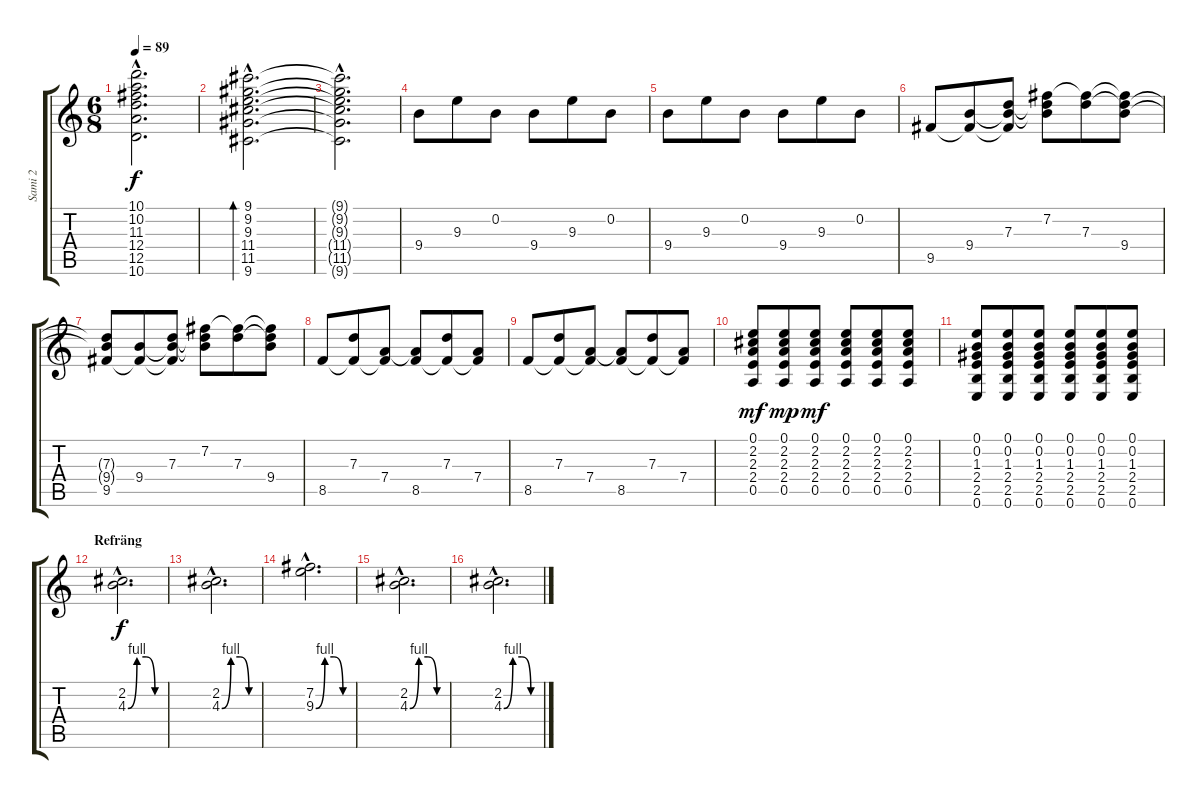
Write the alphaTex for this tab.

\track ("Sami 2" "Sami 2") {instrument distortionguitar}
\staff {score tabs}
\tuning (E4 B3 G3 D3 A2 E2) {hide}
\ts (6 8)
\tempo 89
\clef g2
\ks c
(10.1{hac t} 10.2{hac t} 11.3{hac t} 12.4{hac t} 12.5{hac t} 10.6{hac t}).2{d dy f} |
(9.1{hac} 9.2{hac} 9.3{hac} 11.4{hac} 11.5{hac} 9.6{hac}).2{d bd 120} |
(9.1{hac t} 9.2{hac t} 9.3{hac t} 11.4{hac t} 11.5{hac t} 9.6{hac t}).2{d} |
9.4.8 9.3.8 0.2.8 9.4.8 9.3.8 0.2.8 |
9.4.8 9.3.8 0.2.8 9.4.8 9.3.8 0.2.8 |
9.5.8 (9.4 9.5{t}).8 (7.3 9.4{t} 9.5{t}).8 (7.2 7.3{t} 9.4{t}).8 (7.2{t} 7.3).8 (7.2{t} 7.3{t} 9.4).8 |
(7.3{t} 9.4{t} 9.5).8 (9.4 9.5{t}).8 (7.3 9.4{t} 9.5{t}).8 (7.2 7.3{t} 9.4{t}).8 (7.2{t} 7.3).8 (7.2{t} 7.3{t} 9.4).8 |
8.5.8 (7.3 8.5{t}).8 (7.4 8.5{t}).8 (7.4{t} 8.5).8 (7.3 8.5{t}).8 (7.4 8.5{t}).8 |
8.5.8 (7.3 8.5{t}).8 (7.4 8.5{t}).8 (7.4{t} 8.5).8 (7.3 8.5{t}).8 (7.4 8.5{t}).8 |
(0.1 2.2 2.3 2.4 0.5).8{dy mf} (0.1 2.2 2.3 2.4 0.5).8{dy mp} (0.1 2.2 2.3 2.4 0.5).8{dy mf} (0.1 2.2 2.3 2.4 0.5).8 (0.1 2.2 2.3 2.4 0.5).8 (0.1 2.2 2.3 2.4 0.5).8 |
(0.1 0.2 1.3 2.4 2.5 0.6).8 (0.1 0.2 1.3 2.4 2.5 0.6).8 (0.1 0.2 1.3 2.4 2.5 0.6).8 (0.1 0.2 1.3 2.4 2.5 0.6).8 (0.1 0.2 1.3 2.4 2.5 0.6).8 (0.1 0.2 1.3 2.4 2.5 0.6).8 |
\section ("" "Refräng")
(2.2{hac} 4.3{be (custom 0 0 15 4 30 4 45 0 60 0) hac}).2{d dy f} |
(2.2{hac} 4.3{be (custom 0 0 15 4 30 4 45 0 60 0) hac}).2{d} |
(7.2{hac} 9.3{be (custom 0 0 15 4 30 4 45 0 60 0) hac}).2{d} |
(2.2{hac} 4.3{be (custom 0 0 15 4 30 4 45 0 60 0) hac}).2{d} |
(2.2{hac} 4.3{be (custom 0 0 15 4 30 4 45 0 60 0) hac}).2{d}
